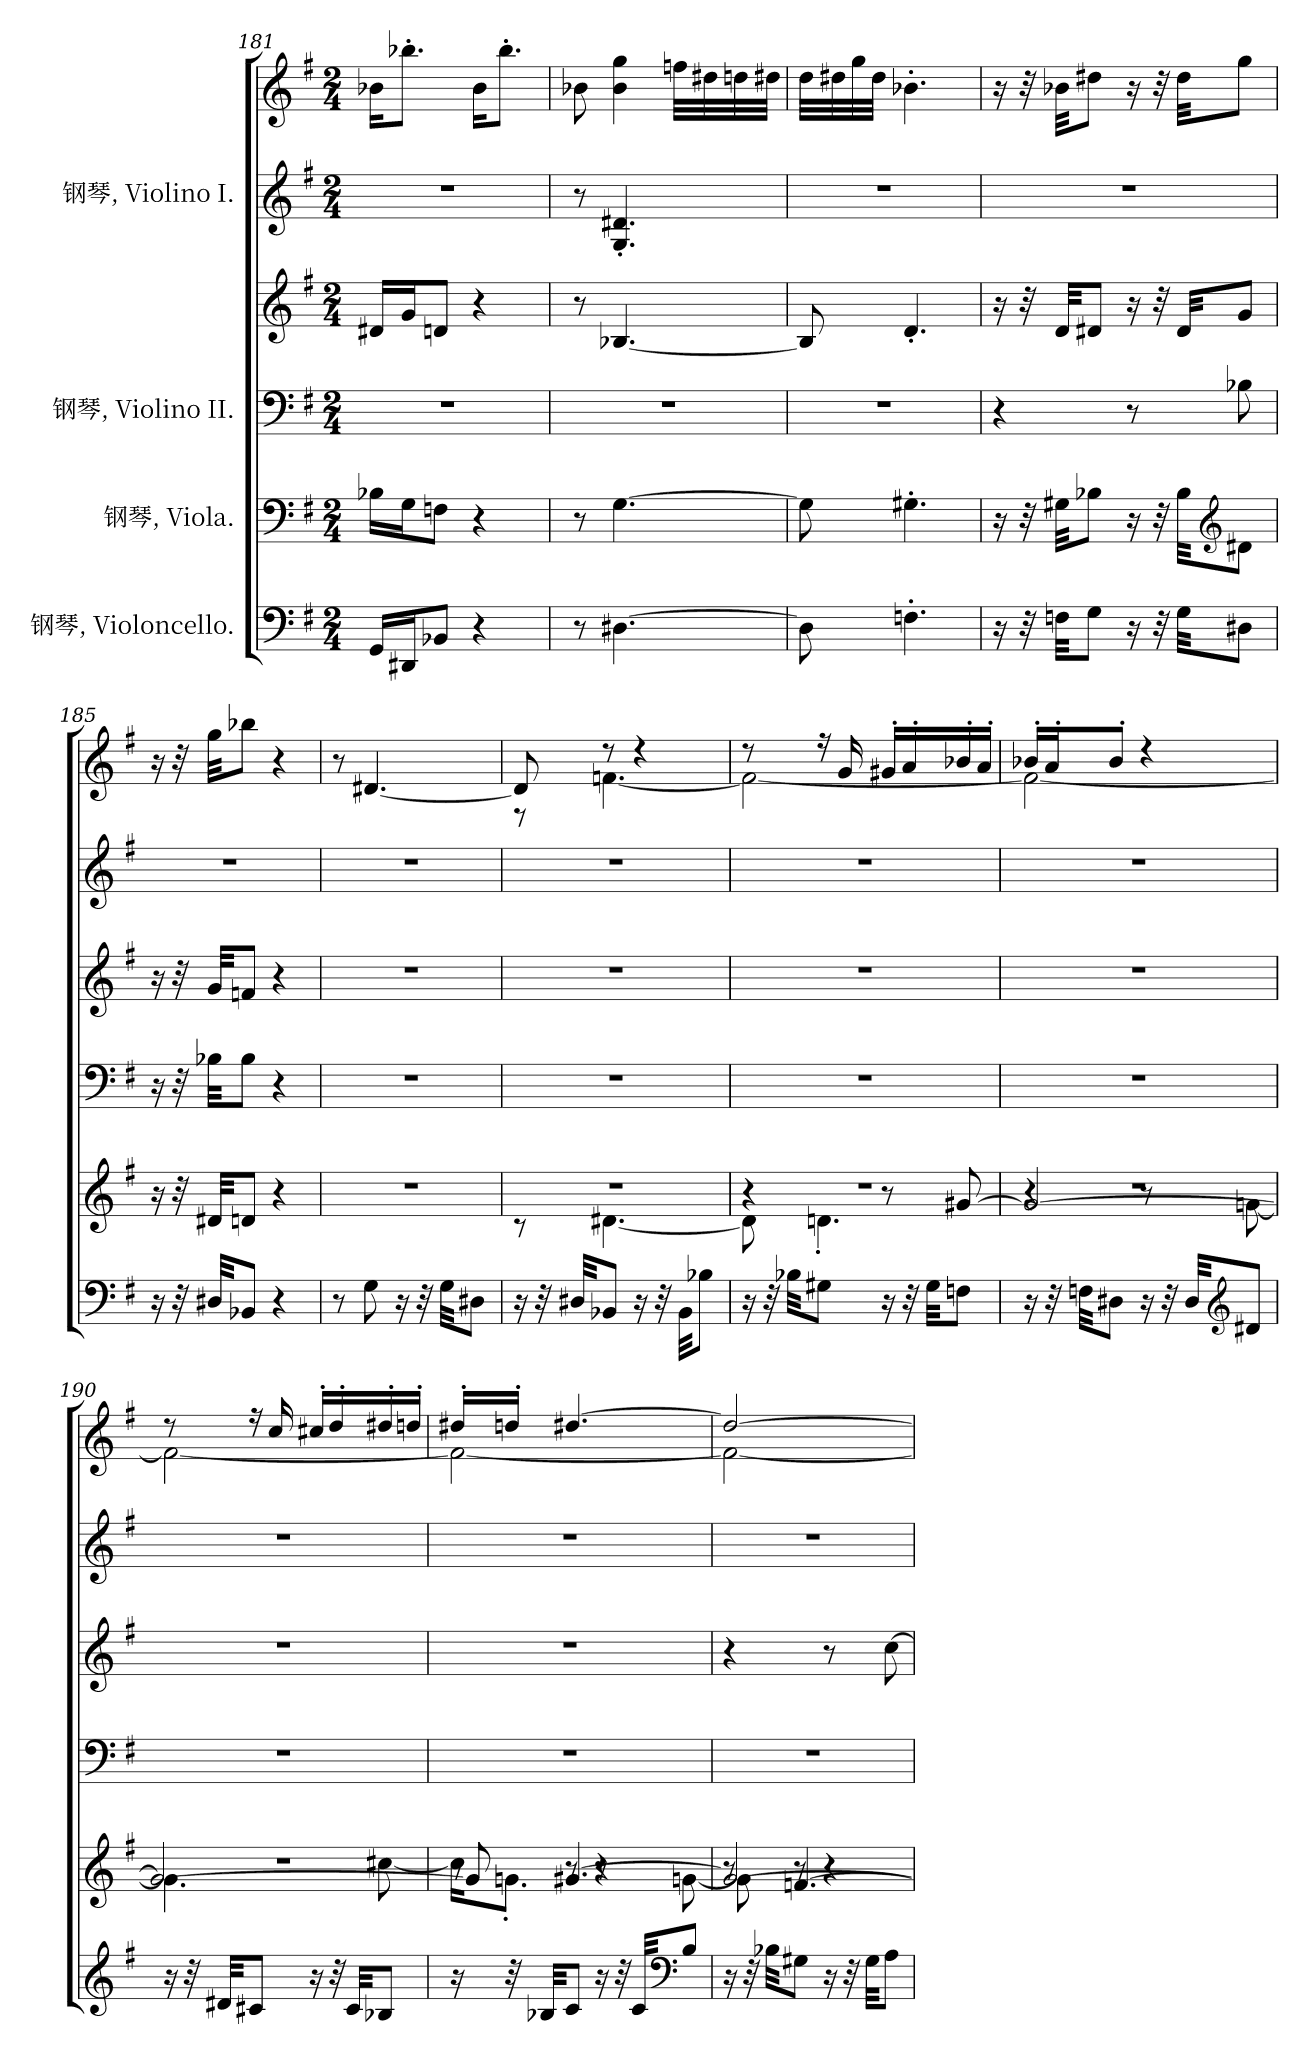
**kern	**kern	**kern	**kern	**kern	**kern
*part4	*part3	*part2	*part2	*part1	*part1
*staff6	*staff5	*staff4	*staff3	*staff2	*staff1
*I"钢琴, Violoncello.	*I"钢琴, Viola.	*I"钢琴, Violino II.	*	*I"钢琴, Violino I.	*
*clefF4	*clefF4	*clefF4	*clefG2	*clefG2	*clefG2
*k[f#]	*k[f#]	*k[f#]	*k[f#]	*k[f#]	*k[f#]
*M2/4	*M2/4	*M2/4	*M2/4	*M2/4	*M2/4
=181	=181	=181	=181	=181	=181
16GG/LL	16B-X\LL	2r	16d#X/LL	2r	16b-X\KL
16DD#X/J	16G\J	.	16g/J	.	8.bb-X'\J
8BB-X/J	8Fn\J	.	8dn/J	.	.
4r	4r	.	4r	.	16b-\KL
.	.	.	.	.	8.bb-'\J
=182	=182	=182	=182	=182	=182
8r	8r	2r	8r	8r	8b-X\
[4.D#X\	[4.G\	.	[4.B-X/	4.G/' 4.d#X/'	4b-\ 4gg\
.	.	.	.	.	32ffn\LLL
.	.	.	.	.	32dd#X\
.	.	.	.	.	32ddn\
.	.	.	.	.	32dd#X\JJJ
=183	=183	=183	=183	=183	=183
8D#\]	8G\]	2r	8B-/]	2r	32dd\LLL
.	.	.	.	.	32dd#X\
.	.	.	.	.	32gg\
.	.	.	.	.	32dd#\JJJ
4.Fn'\	4.G#X'\	.	4.d'/	.	4.b-X'\
!!LO:LB:g=z
=184	=184	=184	=184	=184	=184
16r	16r	4r	16r	2r	16r
32r	32r	.	32r	.	32r
32Fn\KKL	32G#X\KKL	.	32d/KKL	.	32b-X\KKL
8G\J	8B-X\J	.	8d#X/J	.	8dd#X\J
16r	16r	8r	16r	.	16r
32r	32r	.	32r	.	32r
32G\KKL	32B-\KKL	.	32d#/KKL	.	32dd#\KKL
*	*clefG2	*	*	*	*
8D#X\J	8d#X\J	8B-X\	8g/J	.	8gg\J
=185	=185	=185	=185	=185	=185
16r	16r	16r	16r	2r	16r
32r	32r	32r	32r	.	32r
32D#X/KKL	32d#X/KKL	32B-X\KKL	32g/KKL	.	32gg\KKL
8BB-X/J	8dn/J	8B-\J	8fn/J	.	8bb-X\J
4r	4r	4r	4r	.	4r
=186	=186	=186	=186	=186	=186
8r	2r	2r	2r	2r	8r
8G\	.	.	.	.	[4.d#X/
16r	.	.	.	.	.
32r	.	.	.	.	.
32G\KKL	.	.	.	.	.
8D#X\J	.	.	.	.	.
=187	=187	=187	=187	=187	=187
*	*^	*	*	*	*^
16r	2r	8r	2r	2r	2r	8d#/]	8r
32r	.	.	.	.	.	.	.
32D#X/KKL	.	.	.	.	.	.	.
8BB-X/J	.	[4.d#X\	.	.	.	8r	[4.fn\
16r	.	.	.	.	.	4r	.
32r	.	.	.	.	.	.	.
32BB-\KKL	.	.	.	.	.	.	.
8B-X\J	.	.	.	.	.	.	.
!!LO:PB:g=z	!!
=188	=188	=188	=188	=188	=188	=188	=188
*	*	*^	*	*	*	*	*
16r	2r	8d#\]	4r	2r	2r	2r	8r	2f\_
32r	.	.	.	.	.	.	.	.
32B-X\KKL	.	.	.	.	.	.	.	.
8G#X\J	.	4.dn'\	.	.	.	.	16r	.
.	.	.	.	.	.	.	16g/	.
16r	.	.	8r	.	.	.	16g#X'/LL	.
32r	.	.	.	.	.	.	16a'/	.
32G#\KKL	.	.	.	.	.	.	.	.
8Fn\J	.	.	[8g#X/	.	.	.	16b-X'/	.
.	.	.	.	.	.	.	16a'/JJ	.
=189	=189	=189	=189	=189	=189	=189	=189	=189
16r	2r	4r	2g#/_	2r	2r	2r	16b-X'/LL	2f\_
32r	.	.	.	.	.	.	16a'/J	.
32Fn\KKL	.	.	.	.	.	.	.	.
8D#X\J	.	.	.	.	.	.	8b-'/J	.
16r	.	8r	.	.	.	.	4r	.
32r	.	.	.	.	.	.	.	.
32D#/KKL	.	.	.	.	.	.	.	.
*clefG2	*	*	*	*	*	*	*	*
8d#X/J	.	[8gn\	.	.	.	.	.	.
=190	=190	=190	=190	=190	=190	=190	=190	=190
16r	2r	4.g\]	2g#/_	2r	2r	2r	8r	2f\_
32r	.	.	.	.	.	.	.	.
32d#X/KKL	.	.	.	.	.	.	.	.
8c#X/J	.	.	.	.	.	.	16r	.
.	.	.	.	.	.	.	16cc/	.
16r	.	.	.	.	.	.	16cc#X'/LL	.
32r	.	.	.	.	.	.	16dd'/	.
32c#/KKL	.	.	.	.	.	.	.	.
8B-X/J	.	[8cc#X\	.	.	.	.	16dd#X'/	.
.	.	.	.	.	.	.	16ddn'/JJ	.
!!LO:LB:g=z	!!
=191	=191	=191	=191	=191	=191	=191	=191	=191
16r	8r	16cc#\KL]	8g#/]	2r	2r	2r	16dd#X'/LL	2f\_
32r	.	8.gn'\J	.	.	.	.	16ddn'/JJ	.
32B-X/KKL	.	.	.	.	.	.	.	.
8c/J	[4.g#X/	.	8r	.	.	.	[4.dd#X/	.
16r	.	8r	4r	.	.	.	.	.
32r	.	.	.	.	.	.	.	.
32c/KKL	.	.	.	.	.	.	.	.
*clefF4	*	*	*	*	*	*	*	*
8B-/J	.	[8gn\	.	.	.	.	.	.
=192	=192	=192	=192	=192	=192	=192	=192	=192
16r	2g#/_	8g\]	8r	2r	4r	2r	2dd#/_	2f\_
32r	.	.	.	.	.	.	.	.
32B-X\KKL	.	.	.	.	.	.	.	.
8G#X\J	.	8r	[4.fn/	.	.	.	.	.
16r	.	4r	.	.	8r	.	.	.
32r	.	.	.	.	.	.	.	.
32G#\KKL	.	.	.	.	.	.	.	.
8A\J	.	.	.	.	[8cc\	.	.	.
*	*v	*v	*v	*	*	*	*v	*v
=	=	=	=	=	=
*-	*-	*-	*-	*-	*-
